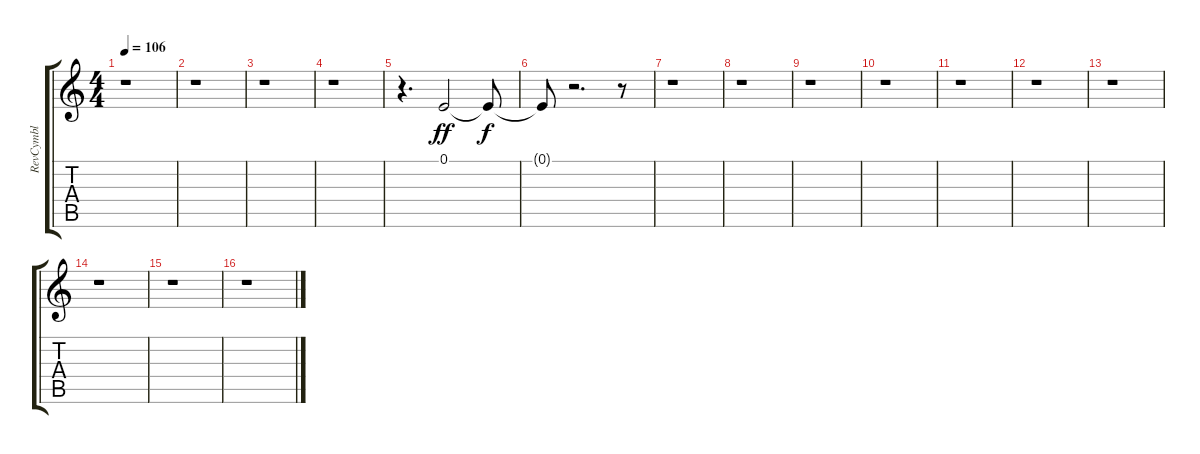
\track ("RevCymbl" "RevCymbl") {instrument reversecymbal}
\staff {score tabs}
\tuning (E4 B3 G3 D3 A2 E2) {hide}
\ts (4 4)
\tempo 106
\clef g2
\ks c
r.1{dy ff} |
r.1 |
r.1 |
r.1 |
r.4{d} 0.1.2 0.1{t}.8{dy f} |
0.1{t}.8 r.2{d} r.8 |
r.1 |
r.1 |
r.1 |
r.1 |
r.1 |
r.1 |
r.1 |
r.1 |
r.1 |
r.1
